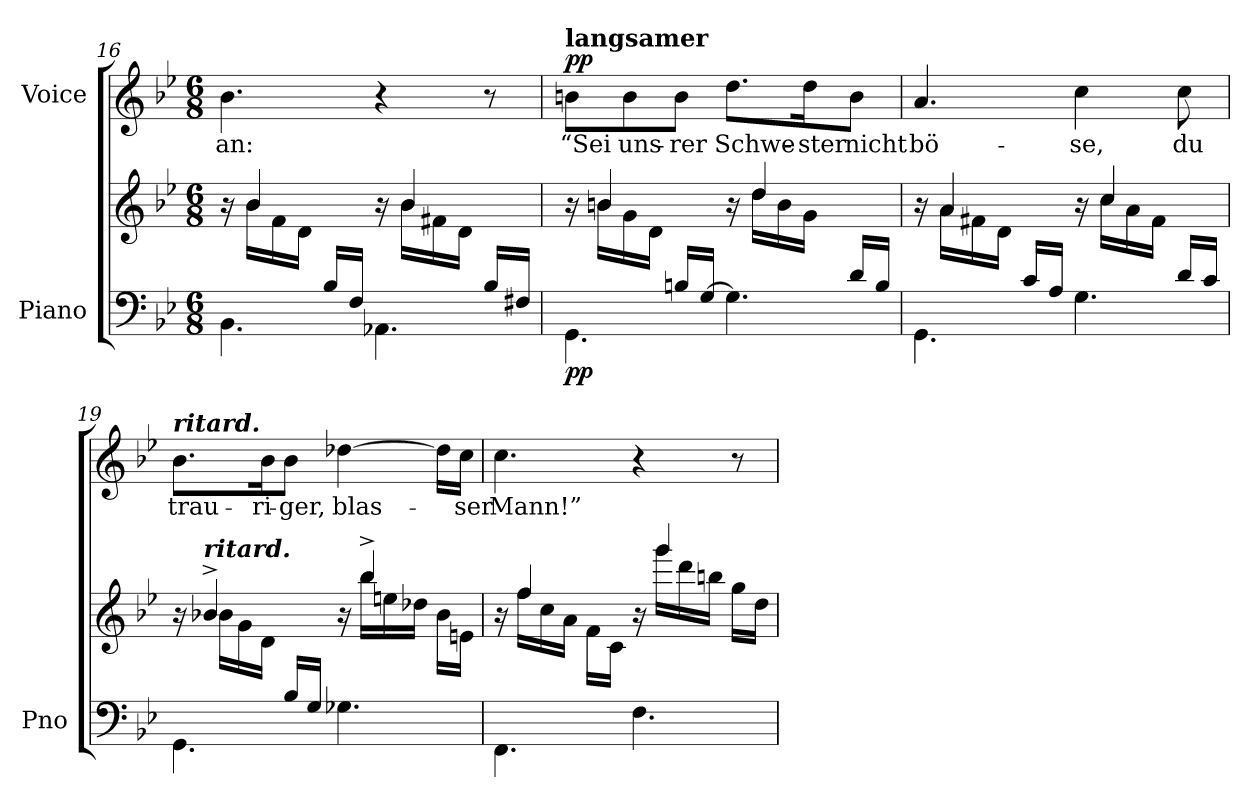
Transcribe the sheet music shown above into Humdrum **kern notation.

**kern	**kern	**dynam	**kern	**text	**dynam
*part2	*part2	*part2	*part1	*part1	*part1
*staff3	*staff2	*staff2/3	*staff1	*staff1	*staff1
*I"Piano	*	*	*I"Voice	*	*
*I'Pno	*	*	*	*	*
*clefF4	*clefG2	*	*clefG2	*	*
*k[b-e-]	*k[b-e-]	*	*k[b-e-]	*	*
*M6/8	*M6/8	*	*M6/8	*	*
=16	=16	=16	=16	=16	=16
*^	*^	*	*	*	*
4ryy	4.BB-\	16r	16ryy	.	4.b-\	an:	.
.	.	4b-/	16b-\LL	.	.	.	.
.	.	.	16f\	.	.	.	.
.	.	.	16d\JJ	.	.	.	.
16B-/LL	.	.	8ryy	.	.	.	.
16F/JJ	.	16ryy	.	.	.	.	.
4ryy	4.AA-X\	16r	16ryy	.	4r	.	.
.	.	4b-/	16b-\LL	.	.	.	.
.	.	.	16f#X\	.	.	.	.
.	.	.	16d\JJ	.	.	.	.
16B-/LL	.	.	8ryy	.	8r	.	.
16F#X/JJ	.	16ryy	.	.	.	.	.
=17	=17	=17	=17	=17	=17	=17	=17
!	!	!	!	!	!LO:TX:a:B:t=langsamer	!	!
!	!	!	!	!LO:DY:b=2	!	!	!LO:DY:b
4ryy	4.GG\	16r	16ryy	pp	8bn\L	“Sei	pp
.	.	4bn/	16b\LL	.	.	.	.
.	.	.	16g\	.	8b\	uns-	.
.	.	.	16d\JJ	.	.	.	.
16Bn/LL	.	.	8ryy	.	8b\J	-rer	.
[16G/JJ	.	16ryy	.	.	.	.	.
4ryy	4.G\]	16r	16ryy	.	8.dd\L	Schwe-	.
.	.	4dd/	16dd\LL	.	.	.	.
.	.	.	16b\	.	.	.	.
.	.	.	16g\JJ	.	16dd\K	-ster	.
16d/LL	.	.	8ryy	.	8b\J	nicht	.
16B/JJ	.	16ryy	.	.	.	.	.
=18	=18	=18	=18	=18	=18	=18	=18
4ryy	4.GG\	16r	16ryy	.	4.a/	bö-	.
.	.	4a/	16a\LL	.	.	.	.
.	.	.	16f#X\	.	.	.	.
.	.	.	16d\JJ	.	.	.	.
16c/LL	.	.	8ryy	.	.	.	.
16A/JJ	.	16ryy	.	.	.	.	.
4ryy	4.G\	16r	16ryy	.	4cc\	-se,	.
.	.	4cc/	16cc\LL	.	.	.	.
.	.	.	16a\	.	.	.	.
.	.	.	16f#\JJ	.	.	.	.
16d/LL	.	.	8ryy	.	8cc\	du	.
16c/JJ	.	16ryy	.	.	.	.	.
=19	=19	=19	=19	=19	=19	=19	=19
!	!	!	!	!	!LO:TX:Bi:t=ritard.	!	!
4ryy	4.GG\	16r	16ryy	.	8.b-\L	trau-	.
!	!	!LO:TX:Bi:t=ritard.	!	!	!	!	!
.	.	4b-X^/	16b-\LL	.	.	.	.
.	.	.	16g\	.	.	.	.
.	.	.	16d\JJ	.	16b-\K	-ri-	.
16B-/LL	.	.	8ryy	.	8b-\J	-ger,	.
16G/JJ	.	16ryy	.	.	.	.	.
4.ryy	4.G-X\	16r	16ryy	.	[4dd-X\	blas-	.
.	.	4bb-^/	16bb-\LL	.	.	.	.
.	.	.	16een\	.	.	.	.
.	.	.	16dd-X\JJ	.	.	.	.
.	.	.	16b-\LL	.	16dd-\LL]	.	.
.	.	16ryy	16en\JJ	.	16cc\JJ	-ser	.
=20	=20	=20	=20	=20	=20	=20	=20
4.FF\	2.ryy	16r	16ryy	.	4.cc\	Mann!”	.
.	.	4ff/	16ff\LL	.	.	.	.
.	.	.	16cc\	.	.	.	.
.	.	.	16a\JJ	.	.	.	.
.	.	.	16f\LL	.	.	.	.
.	.	16ryy	16c\JJ	.	.	.	.
4.F\	.	16r	16ryy	.	4r	.	.
.	.	4ggg/	16ggg\LL	.	.	.	.
.	.	.	16ddd\	.	.	.	.
.	.	.	16bbn\JJ	.	.	.	.
.	.	.	16gg\LL	.	8r	.	.
.	.	16ryy	16dd\JJ	.	.	.	.
*v	*v	*	*	*	*	*	*
*	*v	*v	*	*	*	*
=	=	=	=	=	=
*-	*-	*-	*-	*-	*-
